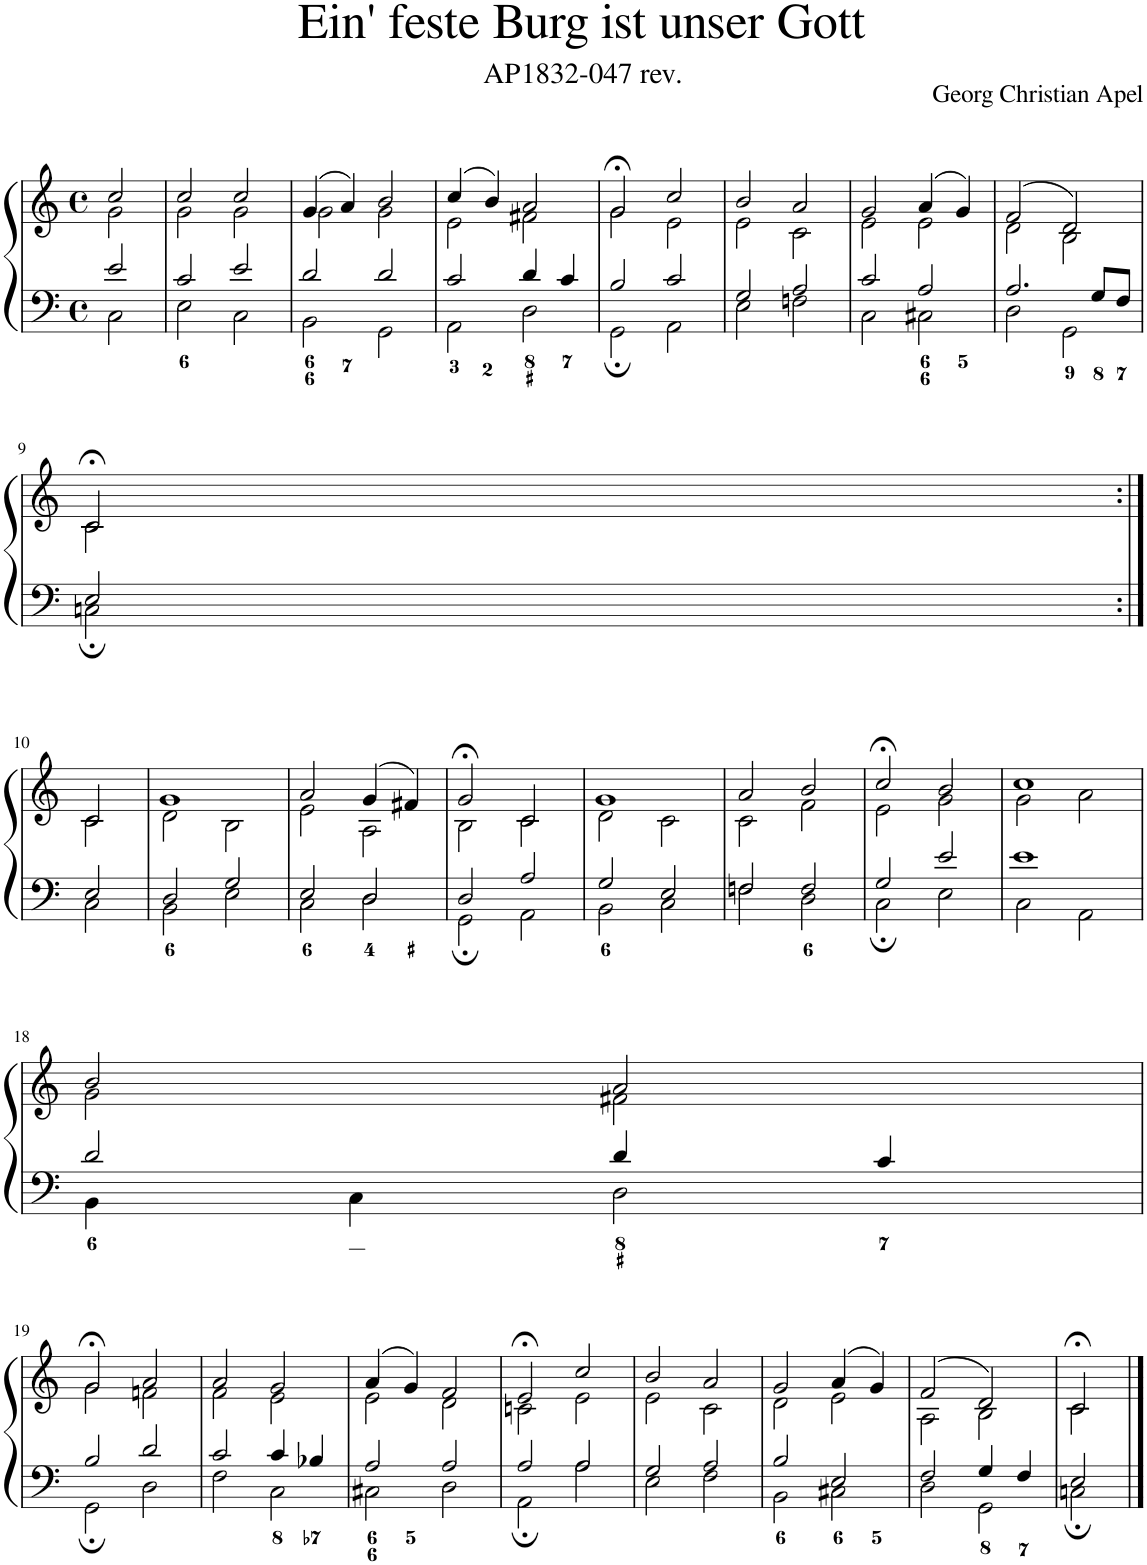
**kern	**kern
*part1	*part1
*staff2	*staff1
*I"Piano	*
*I'Pno.	*
*clefF4	*clefG2
*k[]	*k[]
*M4/4	*M4/4
*met(c)	*met(c)
=1	=1
*^	*^
2e/	2C\	2cc/	2g\
=2	=2	=2	=2
2c/	2E\	2cc/	2g\
2e/	2C\	2cc/	2g\
=3	=3	=3	=3
2d/	2BB\	(4g/	2g\
.	.	4a/)	.
2d/	2GG\	2b/	2g\
=4	=4	=4	=4
2c/	2AA\	(4cc/	2e\
.	.	4b/)	.
4d/	2D\	2a/	2f#X\
4c/	.	.	.
=5	=5	=5	=5
2B/	2GG;\	2g;</	2g\
2c/	2AA\	2cc/	2e\
=6	=6	=6	=6
2G/	2E\	2b/	2e\
2A/	2Fn\	2a/	2c\
=7	=7	=7	=7
2c/	2C\	2g/	2e\
2A/	2C#X\	(4a/	2e\
.	.	4g/)	.
=8	=8	=8	=8
2.A/	2D\	(2f/	2d\
.	2GG\	2d/)	2B\
8G/L	.	.	.
8F/J	.	.	.
!!LO:LB:g=z	!!
=9	=9	=9	=9
2E/	2Cn;\	2c;</	2c\
!!LO:LB:g=z	!!
=10:|!	=10:|!	=10:|!	=10:|!
2E/	2C\	2c/	2c\
=11	=11	=11	=11
2D/	2BB\	1g	2d\
2G/	2E\	.	2B\
=12	=12	=12	=12
2E/	2C\	2a/	2e\
2D/	2D\	(4g/	2A\
.	.	4f#X/)	.
=13	=13	=13	=13
2D/	2GG;\	2g;</	2B\
2A/	2AA\	2c/	2c\
=14	=14	=14	=14
2G/	2BB\	1g	2d\
2E/	2C\	.	2c\
=15	=15	=15	=15
2Fn/	2F\	2a/	2c\
2F/	2D\	2b/	2f\
=16	=16	=16	=16
2G/	2C;\	2cc;</	2e\
2e/	2E\	2b/	2g\
=17	=17	=17	=17
1e	2C\	1cc	2g\
.	2AA\	.	2a\
!!LO:LB:g=z	!!
=18	=18	=18	=18
2d/	4BB\	2b/	2g\
.	4C\	.	.
4d/	2D\	2a/	2f#X\
4c/	.	.	.
!!LO:LB:g=z	!!
=19	=19	=19	=19
2B/	2GG;\	2g;</	2g\
2d/	2D\	2a/	2fn\
=20	=20	=20	=20
2c/	2F\	2a/	2f\
4c/	2C\	2g/	2e\
4B-X/	.	.	.
=21	=21	=21	=21
2A/	2C#X\	(4a/	2e\
.	.	4g/)	.
2A/	2D\	2f/	2d\
=22	=22	=22	=22
2A/	2AA;\	2e;</	2cn\
2A/	2A\	2cc/	2e\
=23	=23	=23	=23
2G/	2E\	2b/	2e\
2A/	2F\	2a/	2c\
=24	=24	=24	=24
2B/	2BB\	2g/	2d\
2E/	2C#X\	(4a/	2e\
.	.	4g/)	.
=25	=25	=25	=25
2F/	2D\	(2f/	2A\
4G/	2GG\	2d/)	2B\
4F/	.	.	.
=26	=26	=26	=26
2E/	2Cn;\	2c;</	2c\
*v	*v	*	*
*	*v	*v
==	==
*-	*-
